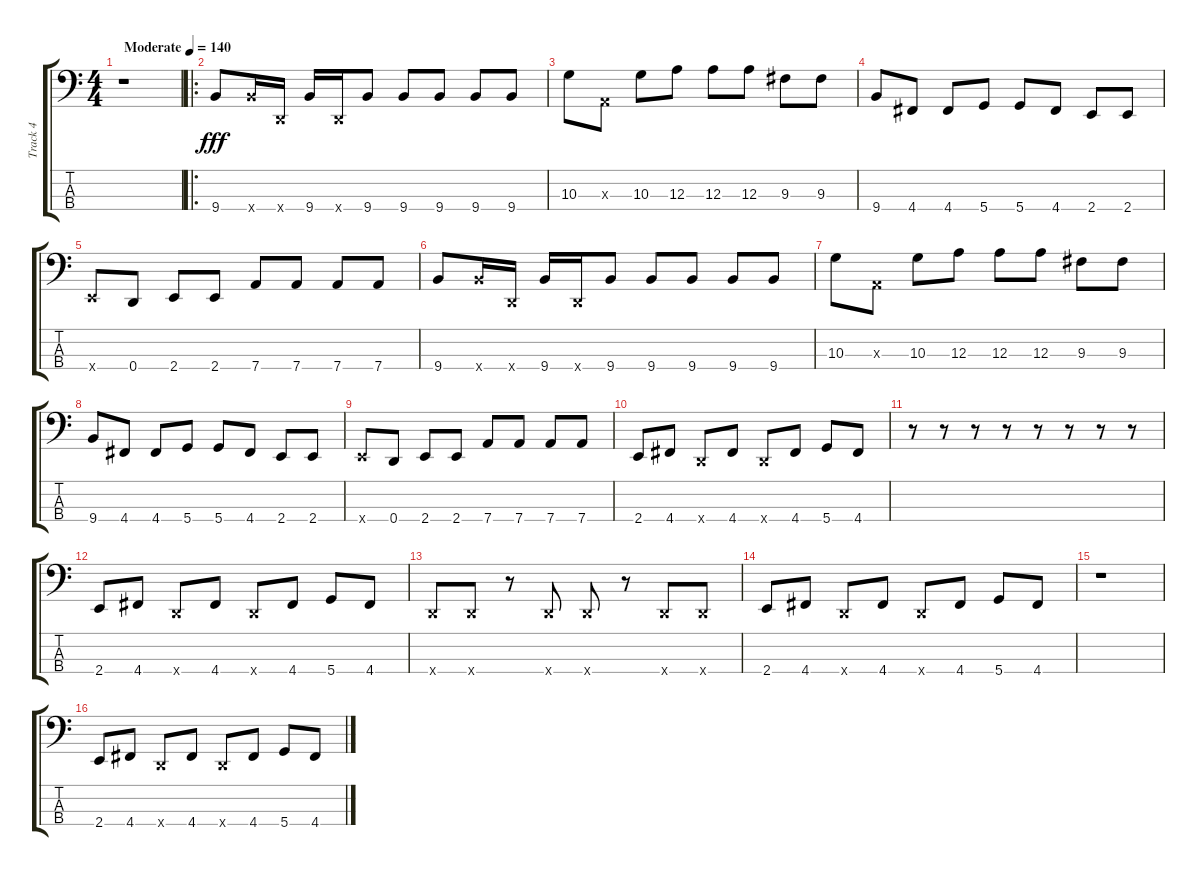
\track ("Track 4" "Track 4") {instrument slapbass1}
\staff {score tabs}
\tuning (G2 D2 A1 D1) {hide}
\ts (4 4)
\tempo (140 "Moderate")
\clef f4
\ks c
r.1{dy fff instrument slapbass1} |
\ro
9.4.8 9.4{x}.16 0.4{x}.16 9.4.16 0.4{x}.16 9.4.8 9.4.8 9.4.8 9.4.8 9.4.8 |
10.3.8 0.3{x}.8 10.3.8 12.3.8 12.3.8 12.3.8 9.3.8 9.3.8 |
9.4.8 4.4.8 4.4.8 5.4.8 5.4.8 4.4.8 2.4.8 2.4.8 |
2.4{x}.8 0.4.8 2.4.8 2.4.8 7.4.8 7.4.8 7.4.8 7.4.8 |
9.4.8 9.4{x}.16 0.4{x}.16 9.4.16 0.4{x}.16 9.4.8 9.4.8 9.4.8 9.4.8 9.4.8 |
10.3.8 0.3{x}.8 10.3.8 12.3.8 12.3.8 12.3.8 9.3.8 9.3.8 |
9.4.8 4.4.8 4.4.8 5.4.8 5.4.8 4.4.8 2.4.8 2.4.8 |
2.4{x}.8 0.4.8 2.4.8 2.4.8 7.4.8 7.4.8 7.4.8 7.4.8 |
2.4.8 4.4.8 0.4{x}.8 4.4.8 0.4{x}.8 4.4.8 5.4.8 4.4.8 |
r.8 r.8 r.8 r.8 r.8 r.8 r.8 r.8 |
2.4.8 4.4.8 0.4{x}.8 4.4.8 0.4{x}.8 4.4.8 5.4.8 4.4.8 |
0.4{x}.8 0.4{x}.8 r.8 0.4{x}.8 0.4{x}.8 r.8 0.4{x}.8 0.4{x}.8 |
2.4.8 4.4.8 0.4{x}.8 4.4.8 0.4{x}.8 4.4.8 5.4.8 4.4.8 |
r.1 |
2.4.8 4.4.8 0.4{x}.8 4.4.8 0.4{x}.8 4.4.8 5.4.8 4.4.8
